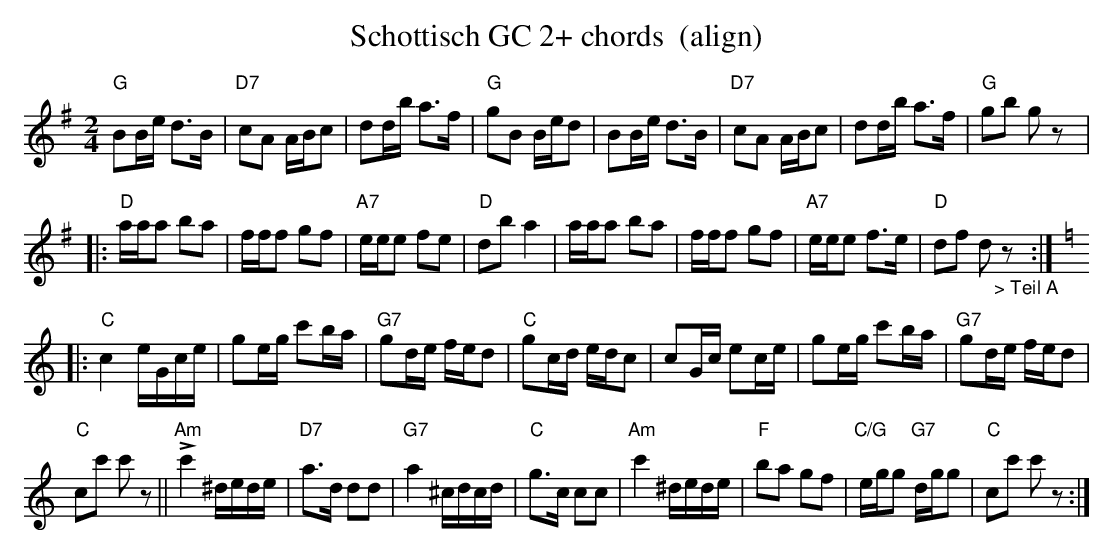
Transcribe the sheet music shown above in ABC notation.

X:1
T:Schottisch GC 2+ chords  (align)
M:2/4
L:1/16
K:Gmaj%%MIDI gchordon
"G"B2Be d3B | "D7"c2A2 ABc2 | d2db a3f | "G"g2B2 Bed2 | B2Be d3B | "D7"c2A2 ABc2 | \
d2db a3f | "G"g2b2 g2z2 |:
"D"aaa2 b2a2 | fff2 g2f2 | "A7"eee2 f2e2 | "D"d2b2a4 | \
aaa2 b2a2 | fff2 g2f2 | "A7"eee2 f3e | "D"d2f2 d2"_> Teil A"z2 :: [K:Cmaj]
"C"c4 eGce | g2eg c'2ba | \
"G7"g2de fed2 | "C"g2cd edc2 | c2Gc e2ce | g2eg c'2ba | "G7"g2de fed2 |
"C"c2c'2 c'2z2 || \
"Am"!>!c'4 ^dede | "D7"a3d d2d2 | "G7"a4 ^cdcd | "C"g3c c2c2 | "Am"c'4 ^dede | "F"b2a2 g2f2 | "C/G"egg2 "G7"dgg2 | "C"c2c'2 c'2z2 :|
